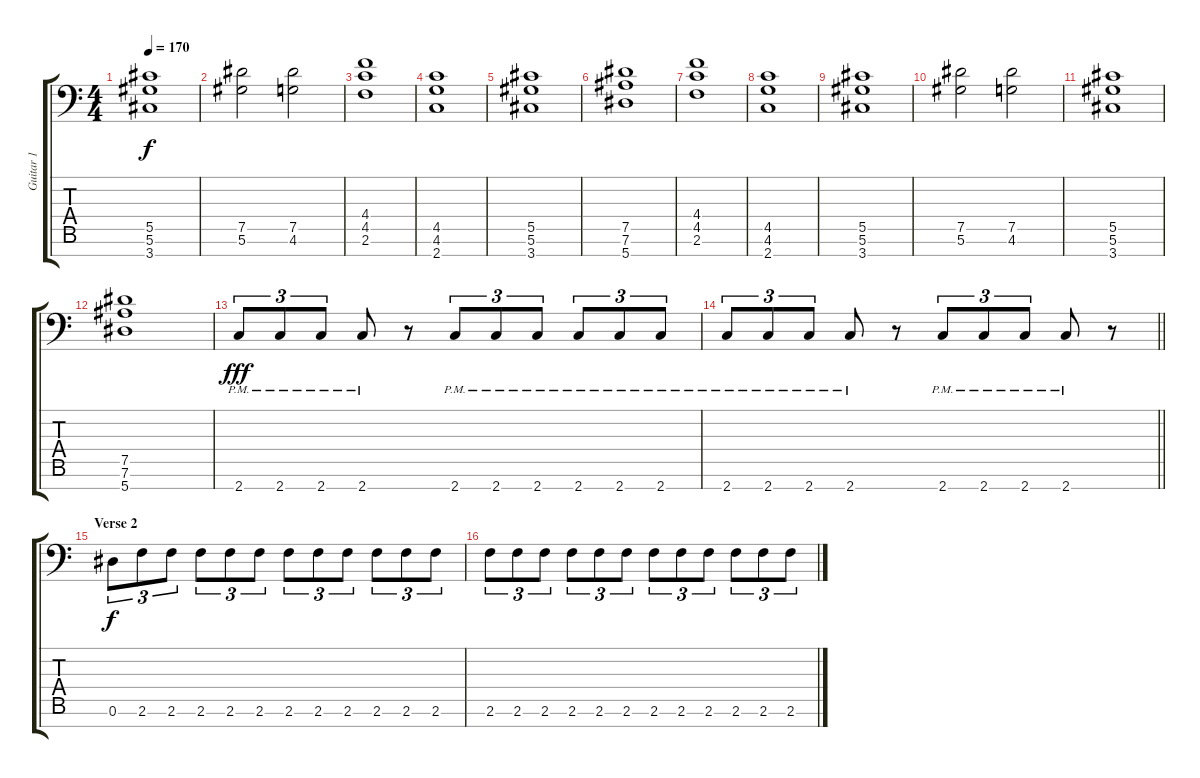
\track ("Guitar 1" "Guitar 1") {instrument distortionguitar}
\staff {score tabs}
\tuning (Eb4 Bb3 Gb3 Db3 Ab2 Eb2 Bb1) {hide}
\ts (4 4)
\tempo 170
\clef f4
\ks c
(5.5 5.6 3.7).1{dy f} |
(7.5 5.6).2 (7.5 4.6).2 |
(4.4 4.5 2.6).1 |
(4.5 4.6 2.7).1 |
(5.5 5.6 3.7).1 |
(7.5 7.6 5.7).1 |
(4.4 4.5 2.6).1 |
(4.5 4.6 2.7).1 |
(5.5 5.6 3.7).1 |
(7.5 5.6).2 (7.5 4.6).2 |
(5.5 5.6 3.7).1 |
(7.5 7.6 5.7).1 |
2.7{pm}.8{tu (3 2) dy fff} 2.7{pm}.8{tu (3 2)} 2.7{pm}.8{tu (3 2)} 2.7{pm}.8 r.8 2.7{pm}.8{tu (3 2)} 2.7{pm}.8{tu (3 2)} 2.7{pm}.8{tu (3 2)} 2.7{pm}.8{tu (3 2)} 2.7{pm}.8{tu (3 2)} 2.7{pm}.8{tu (3 2)} |
\barLineRight lightlight
2.7{pm}.8{tu (3 2)} 2.7{pm}.8{tu (3 2)} 2.7{pm}.8{tu (3 2)} 2.7{pm}.8 r.8 2.7{pm}.8{tu (3 2)} 2.7{pm}.8{tu (3 2)} 2.7{pm}.8{tu (3 2)} 2.7{pm}.8 r.8 |
\section ("" "Verse 2")
0.6.8{tu (3 2) dy f} 2.6.8{tu (3 2)} 2.6.8{tu (3 2)} 2.6.8{tu (3 2)} 2.6.8{tu (3 2)} 2.6.8{tu (3 2)} 2.6.8{tu (3 2)} 2.6.8{tu (3 2)} 2.6.8{tu (3 2)} 2.6.8{tu (3 2)} 2.6.8{tu (3 2)} 2.6.8{tu (3 2)} |
2.6.8{tu (3 2)} 2.6.8{tu (3 2)} 2.6.8{tu (3 2)} 2.6.8{tu (3 2)} 2.6.8{tu (3 2)} 2.6.8{tu (3 2)} 2.6.8{tu (3 2)} 2.6.8{tu (3 2)} 2.6.8{tu (3 2)} 2.6.8{tu (3 2)} 2.6.8{tu (3 2)} 2.6.8{tu (3 2)}
